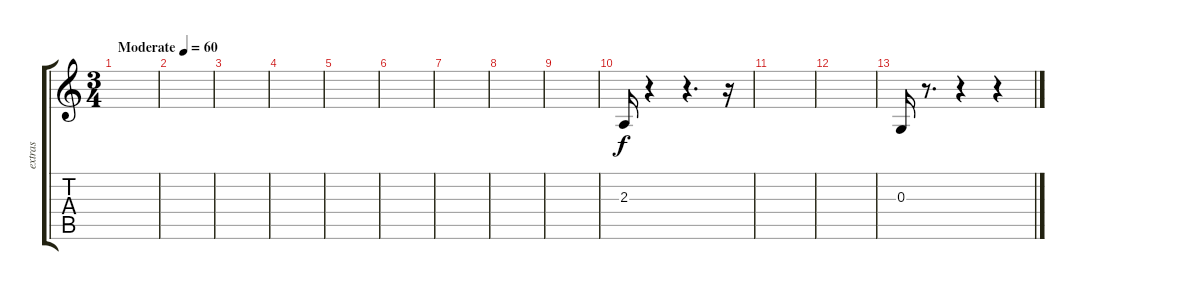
\track ("extras" "extras") {instrument acousticgrandpiano}
\staff {score tabs}
\tuning (E4 B3 G3 D3 A2 E2) {hide}
\ts (3 4)
\tempo (60 "Moderate")
\clef g2
\ks c
|
|
|
|
|
|
|
|
|
2.3.16 r.4 r.4{d} r.16 |
|
|
0.3.16 r.8{d} r.4 r.4
